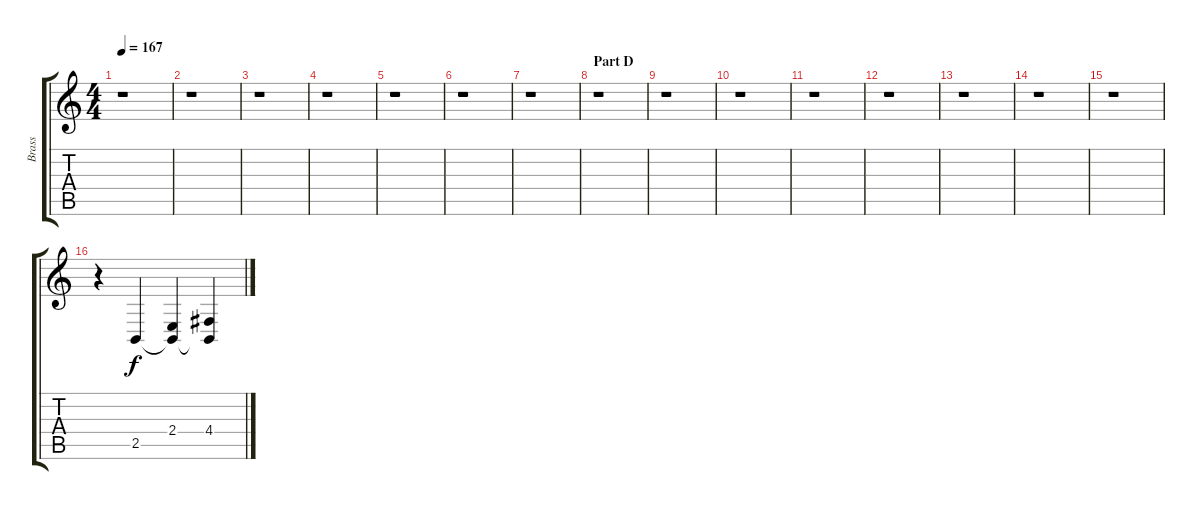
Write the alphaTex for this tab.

\track ("Brass" "Brass") {mute instrument brasssection}
\staff {score tabs}
\tuning (E4 B3 G3 D3 A2 E2) {hide}
\ts (4 4)
\tempo 167
\clef g2
\ks c
r.1{dy f} |
r.1 |
r.1 |
r.1 |
r.1 |
r.1 |
r.1 |
\section ("" "Part D")
r.1 |
r.1 |
r.1 |
r.1 |
r.1 |
r.1 |
r.1 |
r.1 |
r.4 2.5.4 (2.4 2.5{t}).4 (4.4 2.5{t}).4
